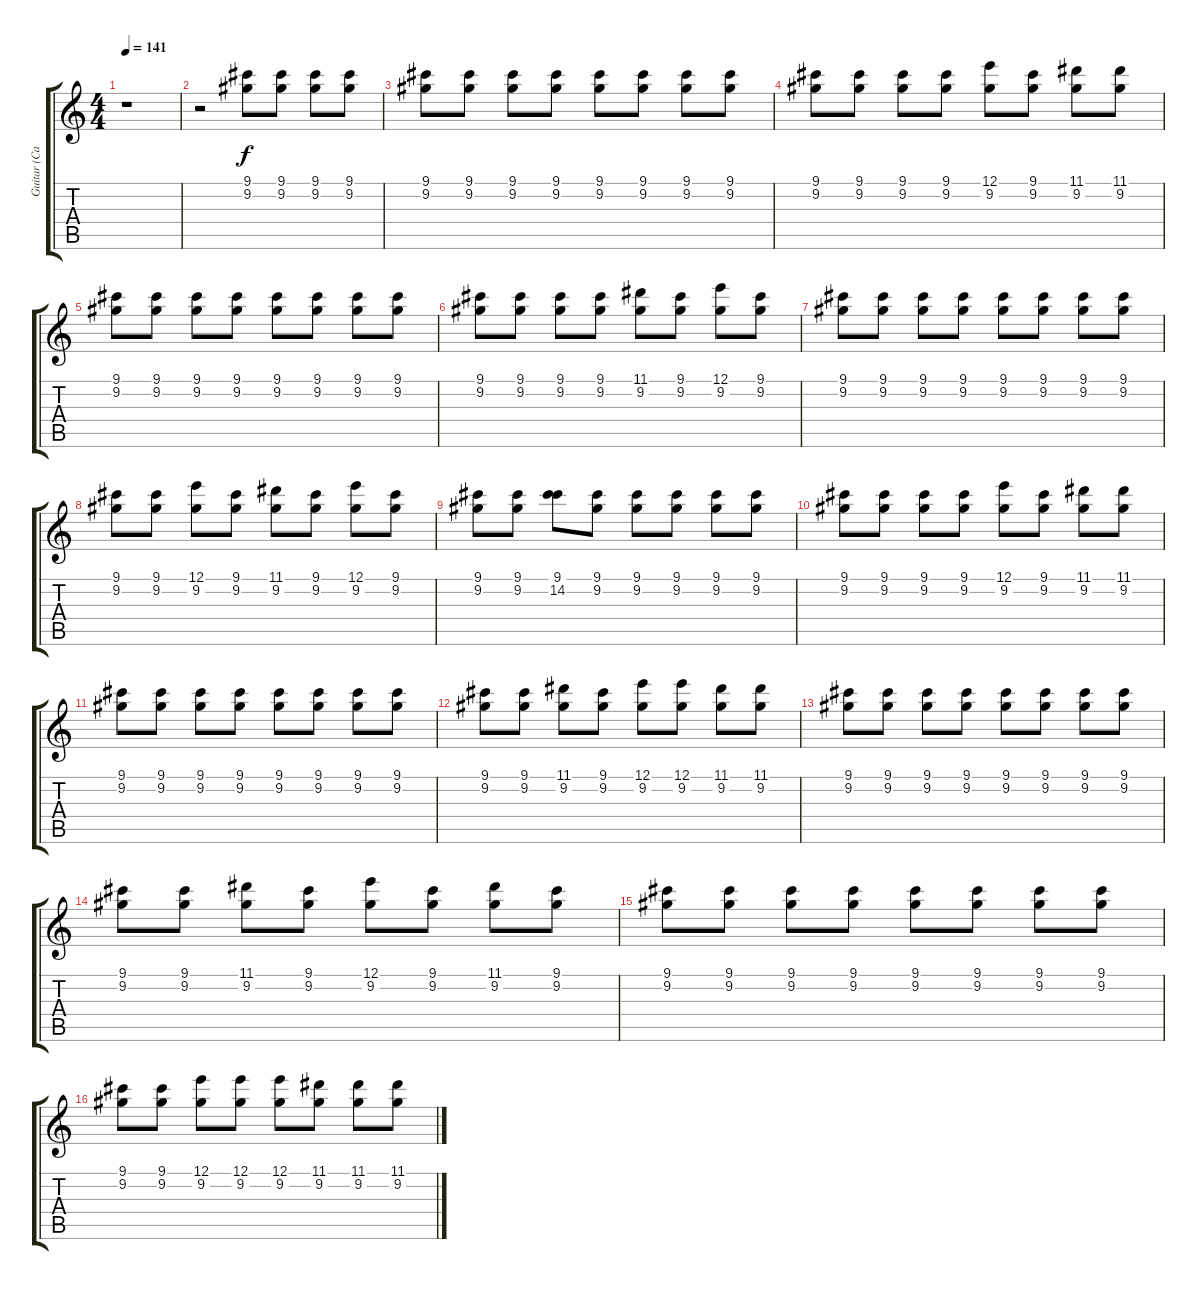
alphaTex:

\track ("Guitar (Carrie)" "Guitar (Ca") {instrument overdrivenguitar}
\staff {score tabs}
\tuning (E4 B3 G3 D3 A2 E2) {hide}
\ts (4 4)
\tempo 141
\clef g2
\ks c
r.1{dy f instrument overdrivenguitar} |
r.2 (9.1 9.2).8 (9.1 9.2).8 (9.1 9.2).8 (9.1 9.2).8 |
(9.1 9.2).8 (9.1 9.2).8 (9.1 9.2).8 (9.1 9.2).8 (9.1 9.2).8 (9.1 9.2).8 (9.1 9.2).8 (9.1 9.2).8 |
(9.1 9.2).8 (9.1 9.2).8 (9.1 9.2).8 (9.1 9.2).8 (12.1 9.2).8 (9.1 9.2).8 (11.1 9.2).8 (11.1 9.2).8 |
(9.1 9.2).8 (9.1 9.2).8 (9.1 9.2).8 (9.1 9.2).8 (9.1 9.2).8 (9.1 9.2).8 (9.1 9.2).8 (9.1 9.2).8 |
(9.1 9.2).8 (9.1 9.2).8 (9.1 9.2).8 (9.1 9.2).8 (11.1 9.2).8 (9.1 9.2).8 (12.1 9.2).8 (9.1 9.2).8 |
(9.1 9.2).8 (9.1 9.2).8 (9.1 9.2).8 (9.1 9.2).8 (9.1 9.2).8 (9.1 9.2).8 (9.1 9.2).8 (9.1 9.2).8 |
(9.1 9.2).8 (9.1 9.2).8 (12.1 9.2).8 (9.1 9.2).8 (11.1 9.2).8 (9.1 9.2).8 (12.1 9.2).8 (9.1 9.2).8 |
(9.1 9.2).8 (9.1 9.2).8 (9.1 14.2).8 (9.1 9.2).8 (9.1 9.2).8 (9.1 9.2).8 (9.1 9.2).8 (9.1 9.2).8 |
(9.1 9.2).8 (9.1 9.2).8 (9.1 9.2).8 (9.1 9.2).8 (12.1 9.2).8 (9.1 9.2).8 (11.1 9.2).8 (11.1 9.2).8 |
(9.1 9.2).8 (9.1 9.2).8 (9.1 9.2).8 (9.1 9.2).8 (9.1 9.2).8 (9.1 9.2).8 (9.1 9.2).8 (9.1 9.2).8 |
(9.1 9.2).8 (9.1 9.2).8 (11.1 9.2).8 (9.1 9.2).8 (12.1 9.2).8 (12.1 9.2).8 (11.1 9.2).8 (11.1 9.2).8 |
(9.1 9.2).8 (9.1 9.2).8 (9.1 9.2).8 (9.1 9.2).8 (9.1 9.2).8 (9.1 9.2).8 (9.1 9.2).8 (9.1 9.2).8 |
(9.1 9.2).8 (9.1 9.2).8 (11.1 9.2).8 (9.1 9.2).8 (12.1 9.2).8 (9.1 9.2).8 (11.1 9.2).8 (9.1 9.2).8 |
(9.1 9.2).8 (9.1 9.2).8 (9.1 9.2).8 (9.1 9.2).8 (9.1 9.2).8 (9.1 9.2).8 (9.1 9.2).8 (9.1 9.2).8 |
(9.1 9.2).8 (9.1 9.2).8 (12.1 9.2).8 (12.1 9.2).8 (12.1 9.2).8 (11.1 9.2).8 (11.1 9.2).8 (11.1 9.2).8
